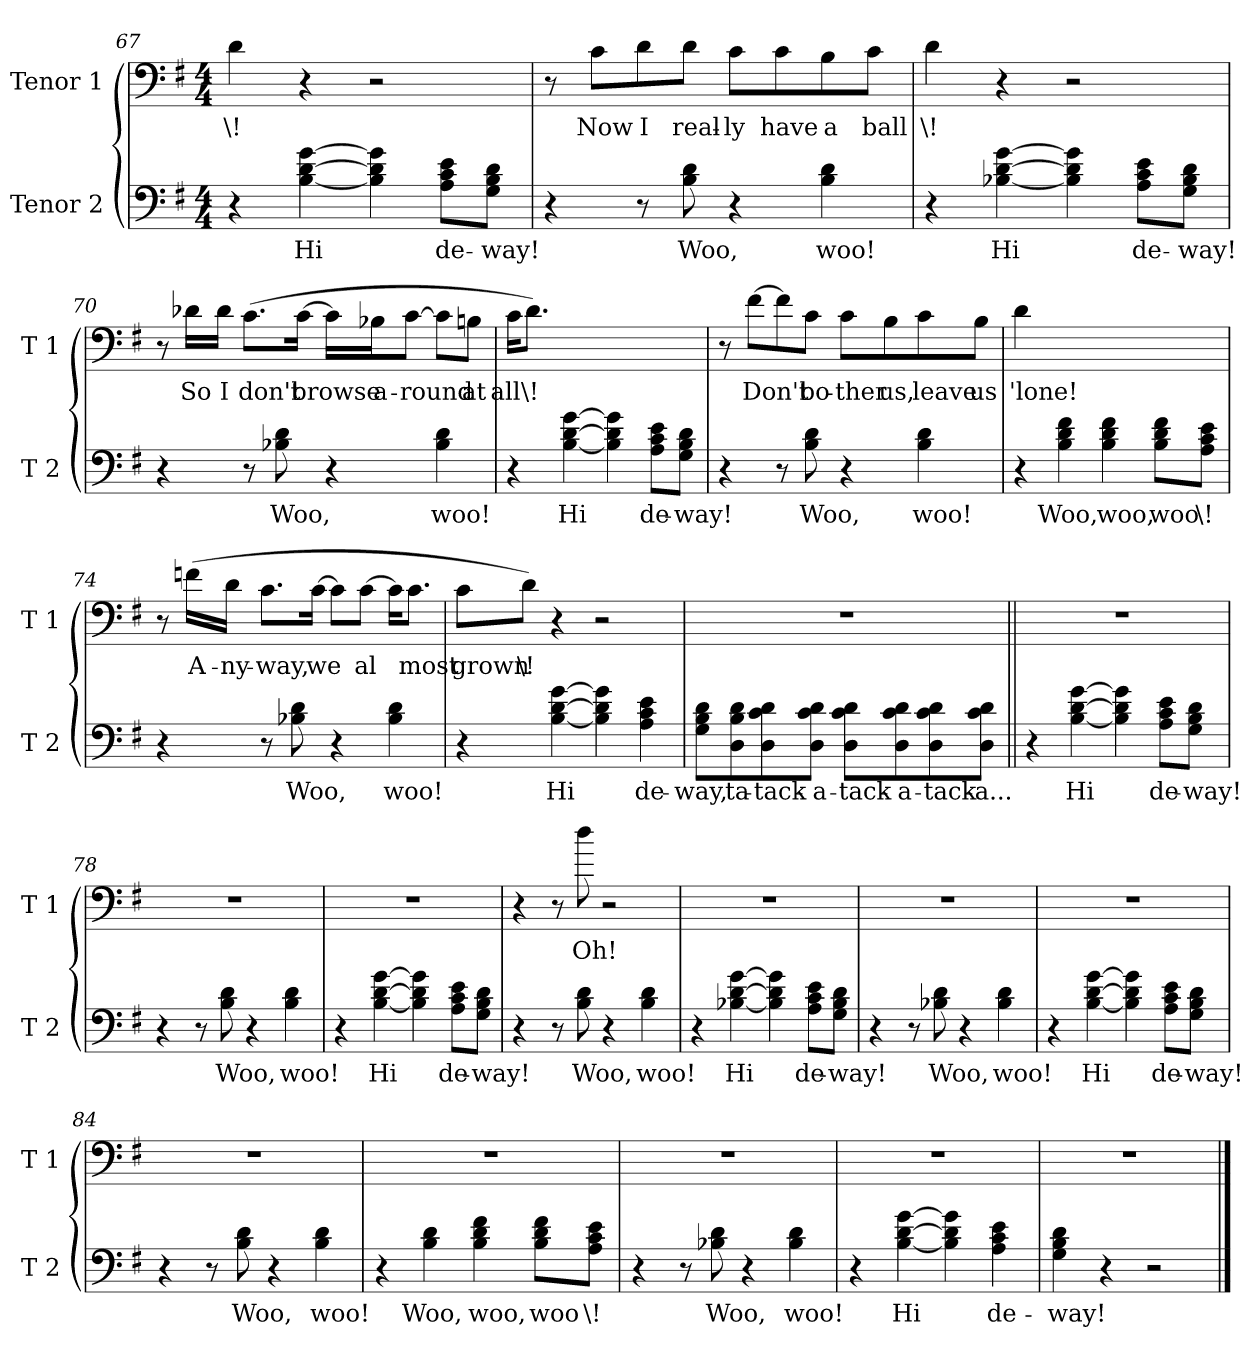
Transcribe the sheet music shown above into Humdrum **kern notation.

**kern	**text	**kern	**text
*part2	*part2	*part1	*part1
*staff2	*staff2	*staff1	*staff1
*I"Tenor 2	*	*I"Tenor 1	*
*I'T 2	*	*I'T 1	*
*clefF4	*	*clefF4	*
*k[f#]	*	*k[f#]	*
*G:	*	*G:	*
*M4/4	*	*M4/4	*
=67	=67	=67	=67
!	!	!	!LO:LY:b
4r	.	4d\	\!
!	!LO:LY:b	!	!
[4B\ [4d\ [4g\	Hi	4r	.
4B\] 4d\] 4g\]	.	2r	.
!	!LO:LY:b	!	!
8A\ 8c\ 8e\L	de-	.	.
!	!LO:LY:b	!	!
8G\ 8B\ 8d\J	-way!	.	.
!!LO:LB:g=z
=68	=68	=68	=68
4r	.	8r	.
!	!	!	!LO:LY:b
.	.	8c\L	Now
!	!	!	!LO:LY:b
8r	.	8d\	I
!	!LO:LY:b	!	!LO:LY:b
8B\ 8d\	Woo,	8d\J	real-
!	!	!	!LO:LY:b
4r	.	8c\L	-ly
!	!	!	!LO:LY:b
.	.	8c\	have
!	!LO:LY:b	!	!LO:LY:b
4B\ 4d\	woo!	8B\	a
!	!	!	!LO:LY:b
.	.	8c\J	ball
=69	=69	=69	=69
!	!	!	!LO:LY:b
4r	.	4d\	\!
!	!LO:LY:b	!	!
[4B-X\ [4d\ [4g\	Hi	4r	.
4B-\] 4d\] 4g\]	.	2r	.
!	!LO:LY:b	!	!
8A\ 8c\ 8e\L	de-	.	.
!	!LO:LY:b	!	!
8G\ 8B-\ 8d\J	-way!	.	.
=70	=70	=70	=70
4r	.	8r	.
!	!	!	!LO:LY:b
.	.	16d-X\LL	So
!	!	!	!LO:LY:b
.	.	16d-\JJ	I
!	!	!	!LO:LY:b
8r	.	(>8.c\L	don't
!	!LO:LY:b	!	!
8B-X\ 8d\	Woo,	.	.
!	!	!	!LO:LY:b
.	.	[16c\Jk	browse
4r	.	16c\LL]	.
!	!	!	!LO:LY:b
.	.	16B-X\J	a-
!	!	!	!LO:LY:b
.	.	[8c\J	-round
!	!LO:LY:b	!	!
4B-\ 4d\	woo!	8c\L]	.
!	!	!	!LO:LY:b
.	.	8Bn\J	at
!!LO:LB:g=z
=71	=71	=71	=71
!	!	!	!LO:LY:b
4r	.	16c\KL	all
!	!	!	!LO:LY:b
.	.	8.d\J)	\!
!	!LO:LY:b	!	!
[4B\ [4d\ [4g\	Hi	2.ryy	.
4B\] 4d\] 4g\]	.	.	.
!	!LO:LY:b	!	!
8A\ 8c\ 8e\L	de-	.	.
!	!LO:LY:b	!	!
8G\ 8B\ 8d\J	-way!	.	.
=72	=72	=72	=72
4r	.	8r	.
!	!	!	!LO:LY:b
.	.	[8f#\L	Don't
8r	.	8f#\]	.
!	!LO:LY:b	!	!LO:LY:b
8B\ 8d\	Woo,	8c\J	bo-
!	!	!	!LO:LY:b
4r	.	8c\L	-ther
!	!	!	!LO:LY:b
.	.	8B\	us,
!	!LO:LY:b	!	!LO:LY:b
4B\ 4d\	woo!	8c\	leave
!	!	!	!LO:LY:b
.	.	8B\J	us
=73	=73	=73	=73
!	!	!	!LO:LY:b
4r	.	4d\	'lone!
!	!LO:LY:b	!	!
4B\ 4d\ 4f#\	Woo,	2.ryy	.
!	!LO:LY:b	!	!
4B\ 4d\ 4f#\	woo,	.	.
!	!LO:LY:b	!	!
8B\ 8d\ 8f#\L	woo	.	.
!	!LO:LY:b	!	!
8A\ 8c\ 8e\J	\!	.	.
!!LO:PB:g=z
=74	=74	=74	=74
4r	.	8r	.
!	!	!	!LO:LY:b
.	.	(>16fn\LL	A-
!	!	!	!LO:LY:b
.	.	16d\JJ	-ny-
!	!	!	!LO:LY:b
8r	.	8.c\L	-way,
!	!LO:LY:b	!	!
8B-X\ 8d\	Woo,	.	.
!	!	!	!LO:LY:b
.	.	[16c\Jk	we
4r	.	8c\L]	.
!	!	!	!LO:LY:b
.	.	[8c\J	al
!	!LO:LY:b	!	!
4B-\ 4d\	woo!	16c\KL]	.
!	!	!	!LO:LY:b
.	.	8.c\J	most
=75	=75	=75	=75
!	!	!	!LO:LY:b
4r	.	8c\L	grown
!	!	!	!LO:LY:b
.	.	8d\J)	\!
!	!LO:LY:b	!	!
[4B\ [4d\ [4g\	Hi	4r	.
4B\] 4d\] 4g\]	.	2r	.
!	!LO:LY:b	!	!
4A\ 4c\ 4e\	de-	.	.
=76	=76	=76	=76
!	!LO:LY:b	!	!
8G\ 8B\ 8d\L	-way,	1r	.
!	!LO:LY:b	!	!
8D\ 8B\ 8d\	ta-	.	.
!	!LO:LY:b	!	!
8D\ 8c\ 8d\	-tack-	.	.
!	!LO:LY:b	!	!
8D\ 8c\ 8d\J	-a-	.	.
!	!LO:LY:b	!	!
8D\ 8c\ 8d\L	-tack-	.	.
!	!LO:LY:b	!	!
8D\ 8c\ 8d\	-a-	.	.
!	!LO:LY:b	!	!
8D\ 8c\ 8d\	-tack-	.	.
!	!LO:LY:b	!	!
8D\ 8c\ 8d\J	-a...	.	.
!!LO:LB:g=z
=77||	=77||	=77||	=77||
4r	.	1r	.
!	!LO:LY:b	!	!
[4B\ [4d\ [4g\	Hi	.	.
4B\] 4d\] 4g\]	.	.	.
!	!LO:LY:b	!	!
8A\ 8c\ 8e\L	de-	.	.
!	!LO:LY:b	!	!
8G\ 8B\ 8d\J	-way!	.	.
=78	=78	=78	=78
4r	.	1r	.
8r	.	.	.
!	!LO:LY:b	!	!
8B\ 8d\	Woo,	.	.
4r	.	.	.
!	!LO:LY:b	!	!
4B\ 4d\	woo!	.	.
=79	=79	=79	=79
4r	.	1r	.
!	!LO:LY:b	!	!
[4B\ [4d\ [4g\	Hi	.	.
4B\] 4d\] 4g\]	.	.	.
!	!LO:LY:b	!	!
8A\ 8c\ 8e\L	de-	.	.
!	!LO:LY:b	!	!
8G\ 8B\ 8d\J	-way!	.	.
!!LO:LB:g=z
=80	=80	=80	=80
4r	.	4r	.
8r	.	8r	.
!	!LO:LY:b	!	!LO:LY:b
8B\ 8d\	Woo,	8dd\	Oh!
4r	.	2r	.
!	!LO:LY:b	!	!
4B\ 4d\	woo!	.	.
=81	=81	=81	=81
4r	.	1r	.
!	!LO:LY:b	!	!
[4B-X\ [4d\ [4g\	Hi	.	.
4B-\] 4d\] 4g\]	.	.	.
!	!LO:LY:b	!	!
8A\ 8c\ 8e\L	de-	.	.
!	!LO:LY:b	!	!
8G\ 8B-\ 8d\J	-way!	.	.
=82	=82	=82	=82
4r	.	1r	.
8r	.	.	.
!	!LO:LY:b	!	!
8B-X\ 8d\	Woo,	.	.
4r	.	.	.
!	!LO:LY:b	!	!
4B-\ 4d\	woo!	.	.
!!LO:LB:g=z
=83	=83	=83	=83
4r	.	1r	.
!	!LO:LY:b	!	!
[4B\ [4d\ [4g\	Hi	.	.
4B\] 4d\] 4g\]	.	.	.
!	!LO:LY:b	!	!
8A\ 8c\ 8e\L	de-	.	.
!	!LO:LY:b	!	!
8G\ 8B\ 8d\J	-way!	.	.
=84	=84	=84	=84
4r	.	1r	.
8r	.	.	.
!	!LO:LY:b	!	!
8B\ 8d\	Woo,	.	.
4r	.	.	.
!	!LO:LY:b	!	!
4B\ 4d\	woo!	.	.
=85	=85	=85	=85
4r	.	1r	.
!	!LO:LY:b	!	!
4B\ 4d\	Woo,	.	.
!	!LO:LY:b	!	!
4B\ 4d\ 4f#\	woo,	.	.
!	!LO:LY:b	!	!
8B\ 8d\ 8f#\L	woo	.	.
!	!LO:LY:b	!	!
8A\ 8c\ 8e\J	\!	.	.
!!LO:LB:g=z
=86	=86	=86	=86
4r	.	1r	.
8r	.	.	.
!	!LO:LY:b	!	!
8B-X\ 8d\	Woo,	.	.
4r	.	.	.
!	!LO:LY:b	!	!
4B-\ 4d\	woo!	.	.
=87	=87	=87	=87
4r	.	1r	.
!	!LO:LY:b	!	!
[4B\ [4d\ [4g\	Hi	.	.
4B\] 4d\] 4g\]	.	.	.
!	!LO:LY:b	!	!
4A\ 4c\ 4e\	de-	.	.
=88	=88	=88	=88
!	!LO:LY:b	!	!
4G\ 4B\ 4d\	-way!	1r	.
4r	.	.	.
2r	.	.	.
==	==	==	==
*-	*-	*-	*-
